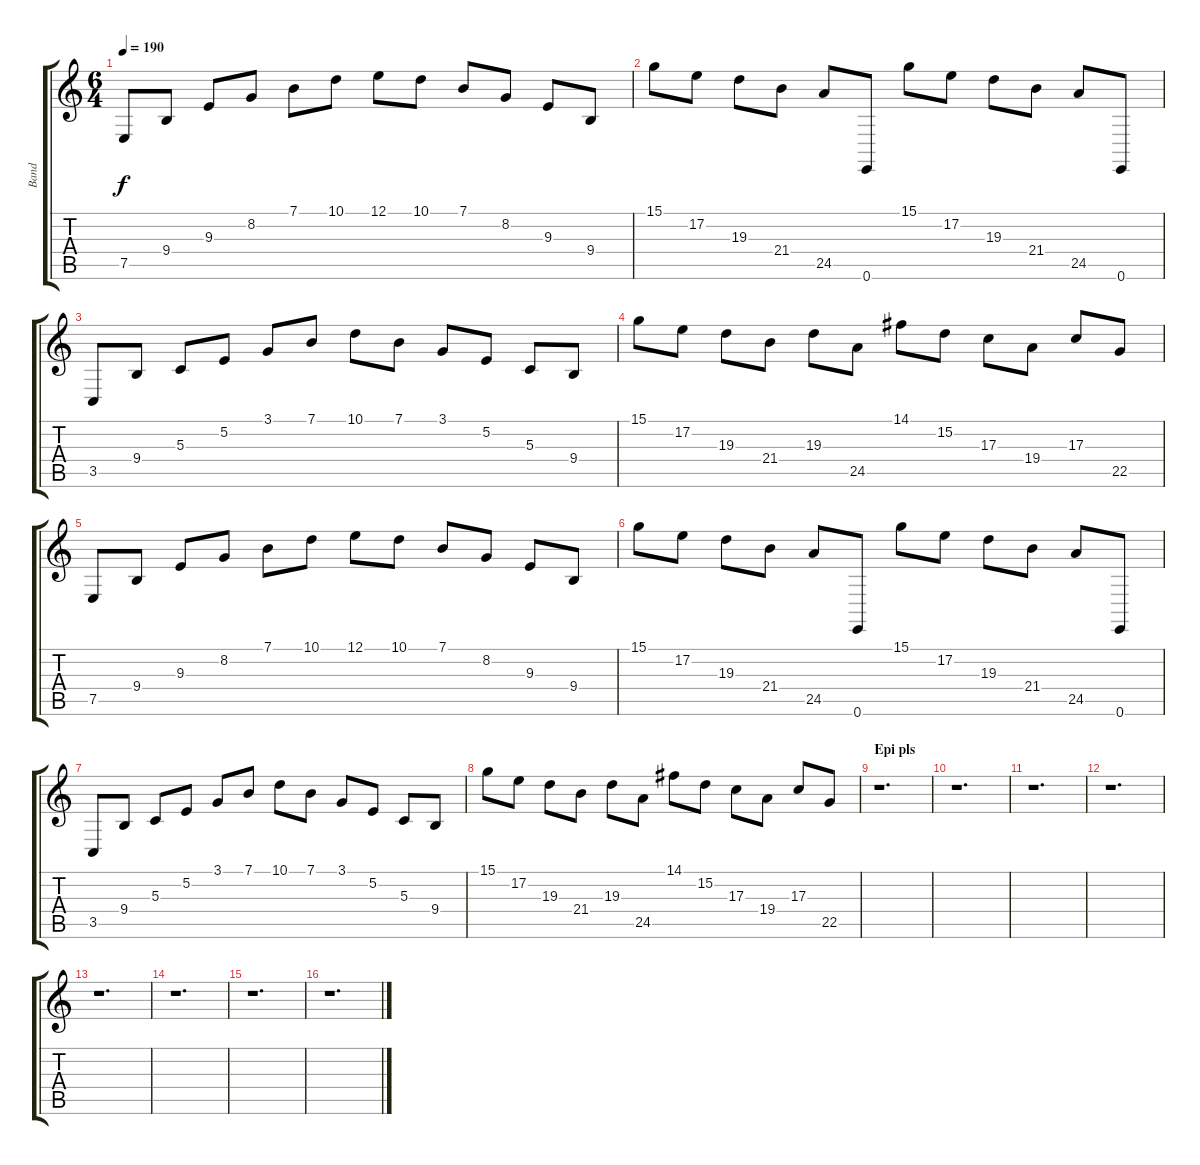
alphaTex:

\track ("Band" "Band") {instrument pizzicatostrings}
\staff {score tabs}
\tuning (E4 B3 G3 D3 A2 E2) {hide}
\ts (6 4)
\tempo 190
\clef g2
\ks c
7.5.8{dy f} 9.4.8 9.3.8 8.2.8 7.1.8 10.1.8 12.1.8 10.1.8 7.1.8 8.2.8 9.3.8 9.4.8 |
15.1.8 17.2.8 19.3.8 21.4.8 24.5.8 0.6.8 15.1.8 17.2.8 19.3.8 21.4.8 24.5.8 0.6.8 |
3.5.8 9.4.8 5.3.8 5.2.8 3.1.8 7.1.8 10.1.8 7.1.8 3.1.8 5.2.8 5.3.8 9.4.8 |
15.1.8 17.2.8 19.3.8 21.4.8 19.3.8 24.5.8 14.1.8 15.2.8 17.3.8 19.4.8 17.3.8 22.5.8 |
7.5.8 9.4.8 9.3.8 8.2.8 7.1.8 10.1.8 12.1.8 10.1.8 7.1.8 8.2.8 9.3.8 9.4.8 |
15.1.8 17.2.8 19.3.8 21.4.8 24.5.8 0.6.8 15.1.8 17.2.8 19.3.8 21.4.8 24.5.8 0.6.8 |
3.5.8 9.4.8 5.3.8 5.2.8 3.1.8 7.1.8 10.1.8 7.1.8 3.1.8 5.2.8 5.3.8 9.4.8 |
15.1.8 17.2.8 19.3.8 21.4.8 19.3.8 24.5.8 14.1.8 15.2.8 17.3.8 19.4.8 17.3.8 22.5.8 |
\section ("" "Epi pls")
r.1{d} |
r.1{d} |
r.1{d} |
r.1{d} |
r.1{d} |
r.1{d} |
r.1{d} |
r.1{d}
